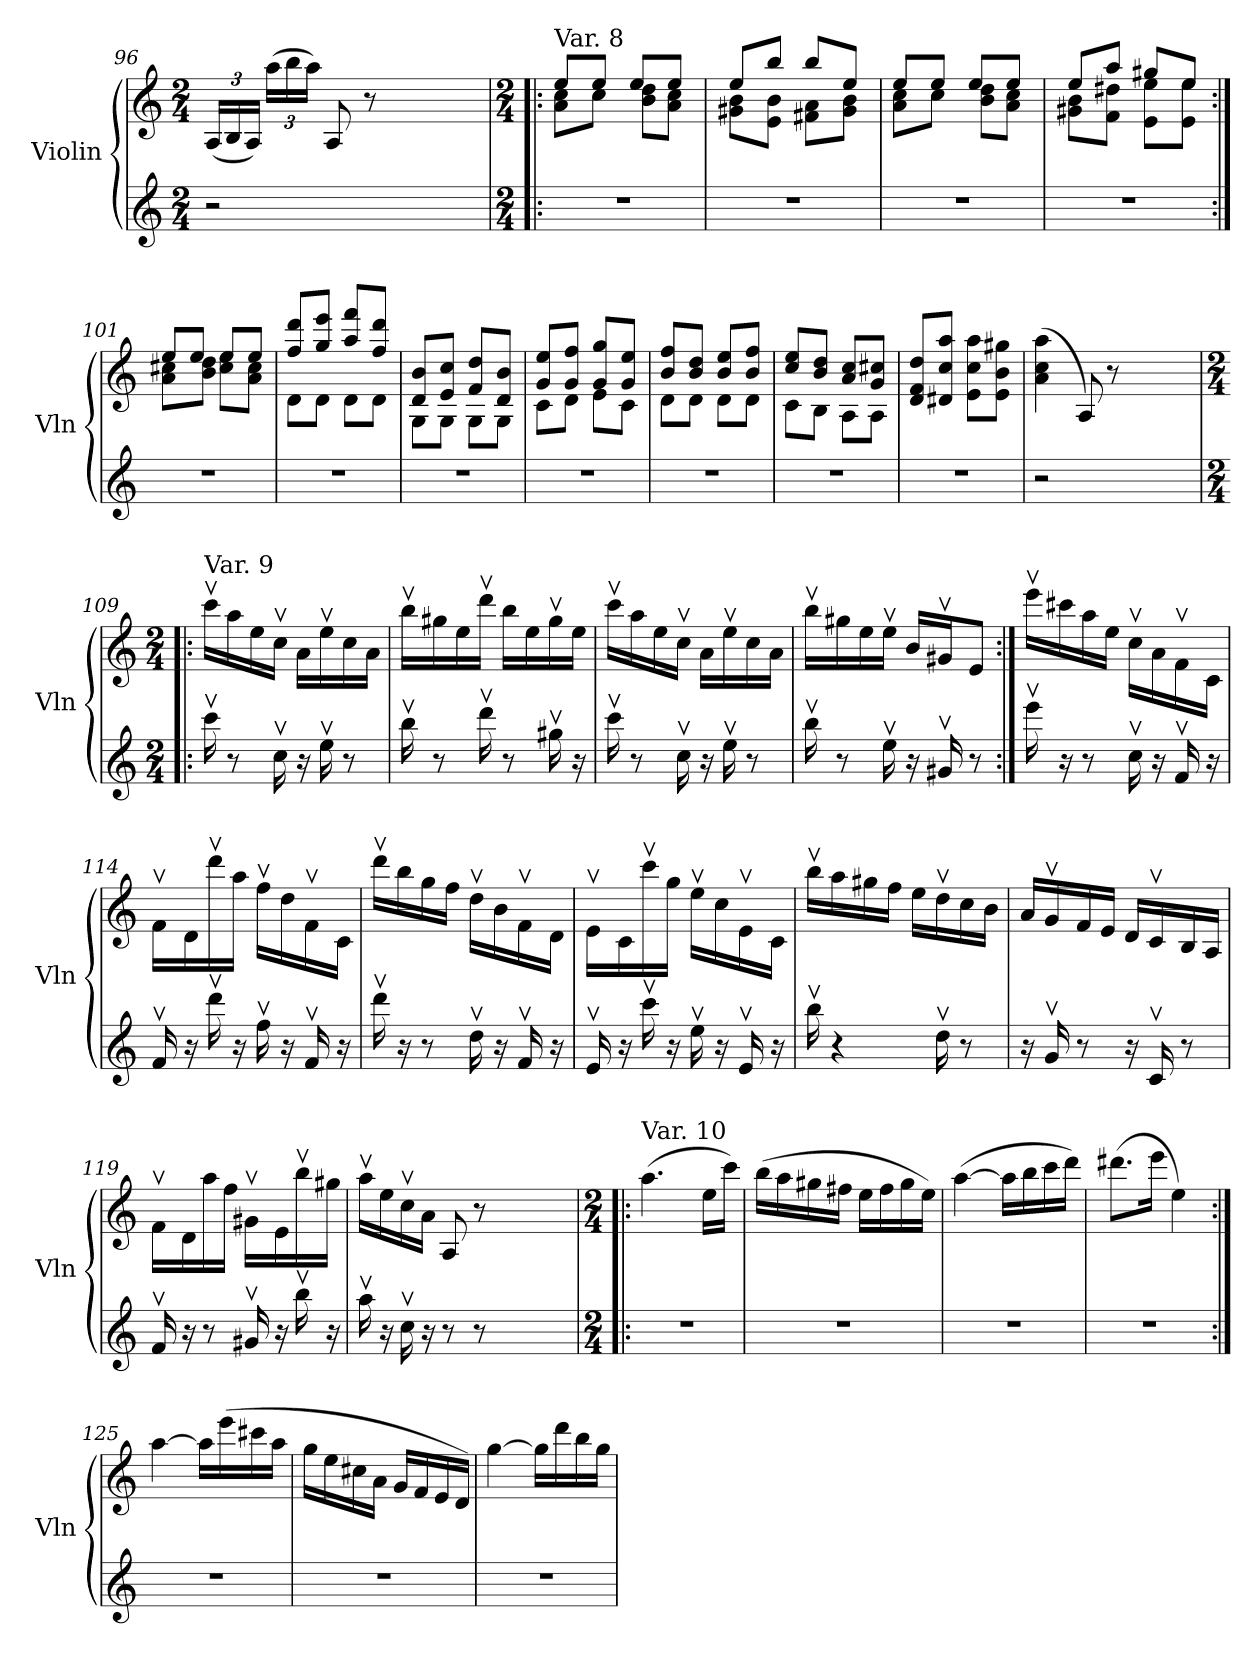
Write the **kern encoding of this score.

**kern	**kern
*part2	*part1
*staff2	*staff1
*I"Violin	*I"Violin
*I'Vln	*I'Vln
*clefG2	*clefG2
*k[]	*k[]
*C:	*C:
*M2/4	*M2/4
=96	=96
2r	(24A/LL
.	24B/
.	24A/JJ)
.	(24aa\LL
.	24bb\
.	24aa\JJ)
.	8A/
.	8r
2ryy	2ryy
!!LO:LB:g=z
=97!|:	=97!|:
*M2/4	*M2/4
*	*^
!	!LO:TX:a:t=Var. 8	!
2r	8ee/L	8a\ 8cc\L
.	8ee/J	8cc\J
.	8ee/L	8b\ 8dd\L
.	8ee/J	8a\ 8cc\J
=98	=98	=98
2r	8ee/L	8g#X\ 8b\L
.	8bb/J	8e\ 8b\J
.	8bb/L	8f#X\ 8a\L
.	8ee/J	8g#\ 8b\J
=99	=99	=99
2r	8ee/L	8a\ 8cc\L
.	8ee/J	8cc\J
.	8ee/L	8b\ 8dd\L
.	8ee/J	8a\ 8cc\J
=100	=100	=100
2r	8ee/L	8g#X\ 8b\L
.	8aa/J	8f\ 8dd#X\J
.	8gg#X/L	8e\ 8ee\L
.	8ee/J	8e\ 8ee\J
!!LO:LB:g=z	!!
=101:|!	=101:|!	=101:|!
2r	8ee/L	8a\ 8cc#X\L
.	8ee/J	8b\ 8dd\J
.	8ee/L	8cc#\ 8ee\L
.	8ee/J	8a\ 8cc#\J
=102	=102	=102
2r	8ff/ 8ddd/L	8d\L
.	8gg/ 8eee/J	8d\J
.	8aa/ 8fff/L	8d\L
.	8ff/ 8ddd/J	8d\J
=103	=103	=103
2r	8d/ 8b/L	8G\L
.	8e/ 8cc/J	8G\J
.	8f/ 8dd/L	8G\L
.	8d/ 8b/J	8G\J
=104	=104	=104
2r	8g/ 8ee/L	8c\L
.	8g/ 8ff/J	8d\J
.	8g/ 8gg/L	8e\L
.	8g/ 8ee/J	8c\J
!!LO:LB:g=z	!!
=105	=105	=105
2r	8b/ 8ff/L	8d\L
.	8b/ 8dd/J	8d\J
.	8b/ 8ee/L	8d\L
.	8b/ 8ff/J	8d\J
=106	=106	=106
2r	8cc/ 8ee/L	8c\L
.	8b/ 8dd/J	8B\J
.	8a/ 8cc/L	8A\L
.	8g/ 8cc#X/J	8A\J
*	*v	*v
=107	=107
2r	8d/ 8f/ 8dd/L
.	8d#X/ 8cc/ 8aa/J
.	8e\ 8cc\ 8aa\L
.	8e\ 8b\ 8gg#X\J
=108	=108
2r	(4a\ 4cc\ 4aa\
.	8A/)
.	8r
2ryy	2ryy
!!LO:PB:g=z
=109!|:	=109!|:
*M2/4	*M2/4
!	!LO:TX:a:t=Var. 9
16cccv\	16cccv\LL
8r	16aa\
.	16ee\
16ccv\	16ccv\JJ
16r	16a\LL
16eev\	16eev\
8r	16cc\
.	16a\JJ
=110	=110
16bbv\	16bbv\LL
8r	16gg#X\
.	16ee\
16dddv\	16dddv\JJ
8r	16bb\LL
.	16ee\
16gg#Xv\	16gg#v\
16r	16ee\JJ
=111	=111
16cccv\	16cccv\LL
8r	16aa\
.	16ee\
16ccv\	16ccv\JJ
16r	16a\LL
16eev\	16eev\
8r	16cc\
.	16a\JJ
=112	=112
16bbv\	16bbv\LL
8r	16gg#X\
.	16ee\
16eev\	16eev\JJ
16r	16b/LL
16g#Xv/	16g#Xv/J
8r	8e/J
!!LO:LB:g=z
=113:|!	=113:|!
16eeev\	16eeev\LL
16r	16ccc#X\
8r	16aa\
.	16ee\JJ
16ccv\	16ccv\LL
16r	16a\
16fv/	16fv\
16r	16c\JJ
=114	=114
16fv/	16fv\LL
16r	16d\
16dddv\	16dddv\
16r	16aa\JJ
16ffv\	16ffv\LL
16r	16dd\
16fv/	16fv\
16r	16c\JJ
=115	=115
16dddv\	16dddv\LL
16r	16bb\
8r	16gg\
.	16ff\JJ
16ddv\	16ddv\LL
16r	16b\
16fv/	16fv\
16r	16d\JJ
=116	=116
16ev/	16ev\LL
16r	16c\
16cccv\	16cccv\
16r	16gg\JJ
16eev\	16eev\LL
16r	16cc\
16ev/	16ev\
16r	16c\JJ
!!LO:LB:g=z
=117	=117
16bbv\	16bbv\LL
4r	16aa\
.	16gg#X\
.	16ff\JJ
.	16ee\LL
16ddv\	16ddv\
8r	16cc\
.	16b\JJ
=118	=118
16r	16a/LL
16gv/	16gv/
8r	16f/
.	16e/JJ
16r	16d/LL
16cv/	16cv/
8r	16B/
.	16A/JJ
=119	=119
16fv/	16fv\LL
16r	16d\
8r	16aa\
.	16ff\JJ
16g#Xv/	16g#Xv\LL
16r	16e\
16bbv\	16bbv\
16r	16gg#X\JJ
=120	=120
16aav\	16aav\LL
16r	16ee\
16ccv\	16ccv\
16r	16a\JJ
8r	8A/
8r	8r
2ryy	2ryy
!!LO:LB:g=z
=121!|:	=121!|:
*M2/4	*M2/4
!	!LO:TX:a:t=Var. 10
2r	(4.aa\
.	16ee\LL
.	16ccc\JJ)
=122	=122
2r	(16bb\LL
.	16aa\
.	16gg#X\
.	16ff#X\JJ
.	16ee\LL
.	16ff#\
.	16gg#\
.	16ee\JJ)
=123	=123
2r	([4aa\
.	16aa\LL]
.	16bb\
.	16ccc\
.	16ddd\JJ)
=124	=124
2r	(8.ddd#X\L
.	16eee\Jk
.	4ee\)
!!LO:LB:g=z
=125:|!	=125:|!
2r	[4aa\
.	16aa\LL]
.	(16eee\
.	16ccc#X\
.	16aa\JJ
=126	=126
2r	16gg\LL
.	16ee\
.	16cc#X\
.	16a\JJ
.	16g/LL
.	16f/
.	16e/
.	16d/JJ)
=127	=127
2r	[4gg\
.	16gg\LL]
.	16ddd\
.	16bb\
.	16gg\JJ
=	=
*-	*-
